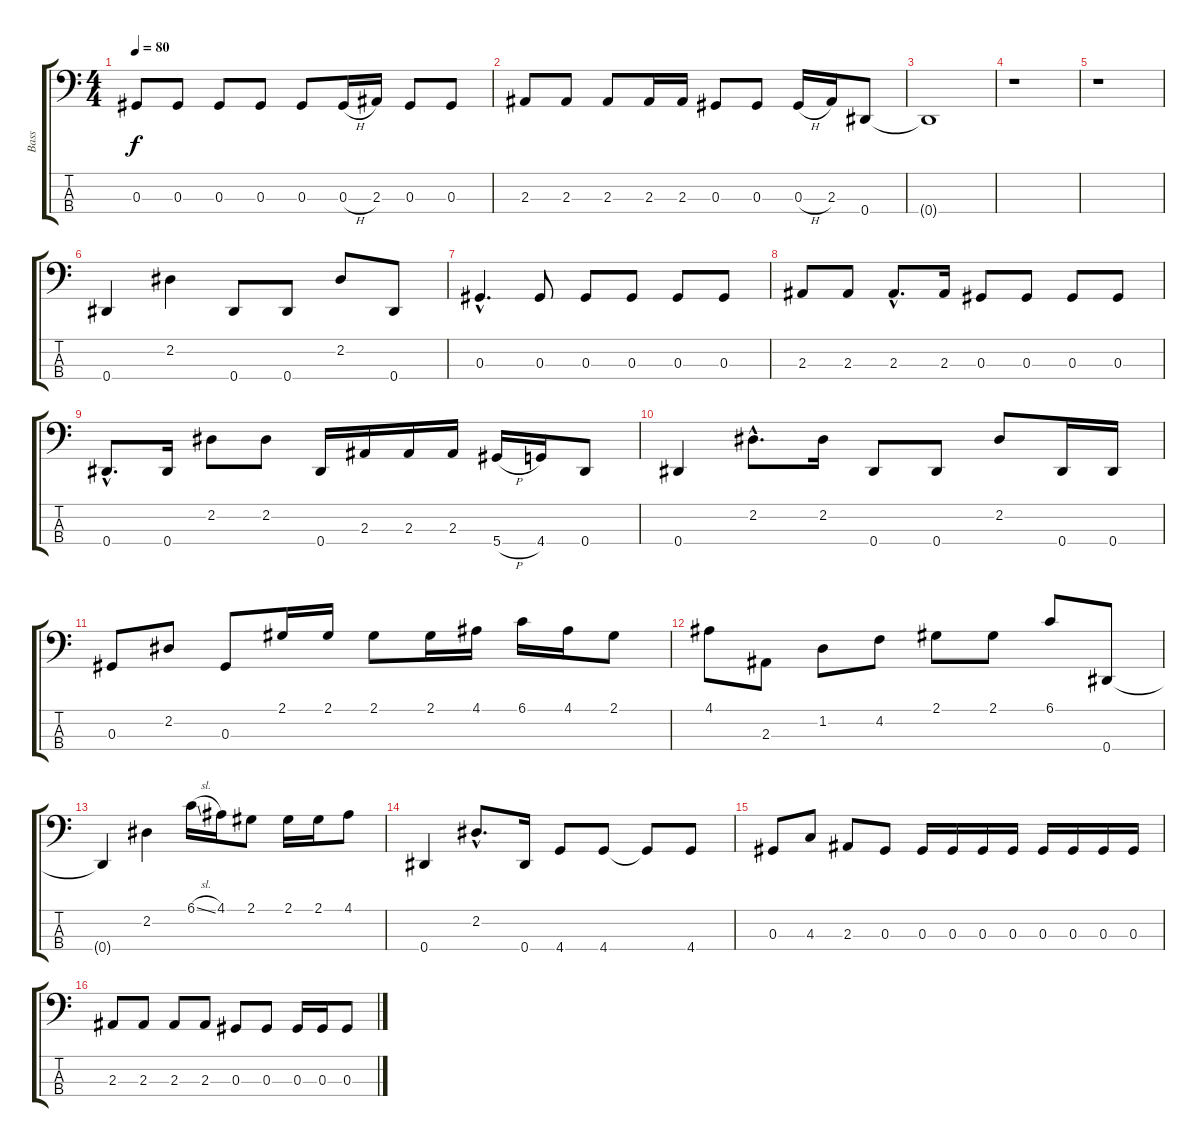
\track ("Bass" "Bass") {instrument electricbasspick}
\staff {score tabs}
\tuning (Gb2 Db2 Ab1 Eb1) {hide}
\ts (4 4)
\tempo 80
\clef f4
\ks c
0.3.8{dy f} 0.3.8 0.3.8 0.3.8 0.3.8 0.3{h}.16 2.3.16 0.3.8 0.3.8 |
2.3.8 2.3.8 2.3.8 2.3.16 2.3.16 0.3.8 0.3.8 0.3{h}.16 2.3.16 0.4.8 |
0.4{t}.1 |
r.1 |
r.1 |
0.4.4 2.2.4 0.4.8 0.4.8 2.2.8 0.4.8 |
0.3{hac}.4{d} 0.3.8 0.3.8 0.3.8 0.3.8 0.3.8 |
2.3.8 2.3.8 2.3{hac}.8{d} 2.3.16 0.3.8 0.3.8 0.3.8 0.3.8 |
0.4{hac}.8{d} 0.4.16 2.2.8 2.2.8 0.4.16 2.3.16 2.3.16 2.3.16 5.4{h}.16 4.4.16 0.4.8 |
0.4.4 2.2{hac}.8{d} 2.2.16 0.4.8 0.4.8 2.2.8 0.4.16 0.4.16 |
0.3.8 2.2.8 0.3.8 2.1.16 2.1.16 2.1.8 2.1.16 4.1.16 6.1.16 4.1.16 2.1.8 |
4.1.8 2.3.8 1.2.8 4.2.8 2.1.8 2.1.8 6.1.8 0.4.8 |
0.4{t}.4 2.2.4 6.1{sl}.16 4.1.16 2.1.8 2.1.16 2.1.16 4.1.8 |
0.4.4 2.2{hac}.8{d} 0.4.16 4.4.8 4.4.8 4.4{t}.8 4.4.8 |
0.3.8 4.3.8 2.3.8 0.3.8 0.3.16 0.3.16 0.3.16 0.3.16 0.3.16 0.3.16 0.3.16 0.3.16 |
2.3.8 2.3.8 2.3.8 2.3.8 0.3.8 0.3.8 0.3.16 0.3.16 0.3.8
